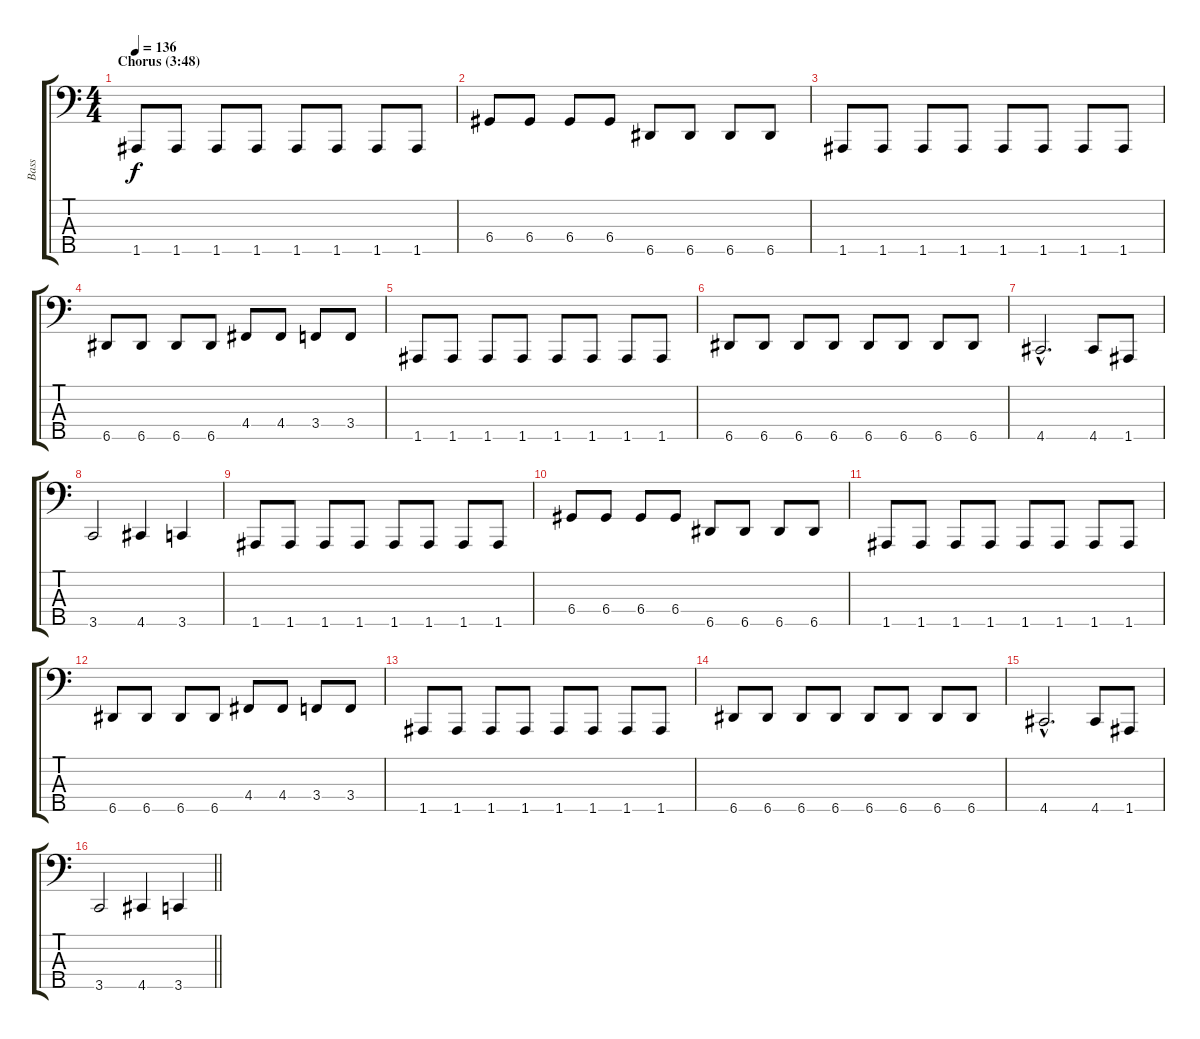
\track ("Bass" "Bass") {instrument electricbassfinger}
\staff {score tabs}
\tuning (F2 C2 G1 D1 A0) {hide}
\ts (4 4)
\section ("" "Chorus (3:48)")
\tempo 136
\clef f4
\ks c
1.5.8{dy f} 1.5.8 1.5.8 1.5.8 1.5.8 1.5.8 1.5.8 1.5.8 |
6.4.8 6.4.8 6.4.8 6.4.8 6.5.8 6.5.8 6.5.8 6.5.8 |
1.5.8 1.5.8 1.5.8 1.5.8 1.5.8 1.5.8 1.5.8 1.5.8 |
6.5.8 6.5.8 6.5.8 6.5.8 4.4.8 4.4.8 3.4.8 3.4.8 |
1.5.8 1.5.8 1.5.8 1.5.8 1.5.8 1.5.8 1.5.8 1.5.8 |
6.5.8 6.5.8 6.5.8 6.5.8 6.5.8 6.5.8 6.5.8 6.5.8 |
4.5{hac}.2{d} 4.5.8 1.5.8 |
3.5.2 4.5.4 3.5.4 |
1.5.8 1.5.8 1.5.8 1.5.8 1.5.8 1.5.8 1.5.8 1.5.8 |
6.4.8 6.4.8 6.4.8 6.4.8 6.5.8 6.5.8 6.5.8 6.5.8 |
1.5.8 1.5.8 1.5.8 1.5.8 1.5.8 1.5.8 1.5.8 1.5.8 |
6.5.8 6.5.8 6.5.8 6.5.8 4.4.8 4.4.8 3.4.8 3.4.8 |
1.5.8 1.5.8 1.5.8 1.5.8 1.5.8 1.5.8 1.5.8 1.5.8 |
6.5.8 6.5.8 6.5.8 6.5.8 6.5.8 6.5.8 6.5.8 6.5.8 |
4.5{hac}.2{d} 4.5.8 1.5.8 |
\barLineRight lightlight
3.5.2 4.5.4 3.5.4
